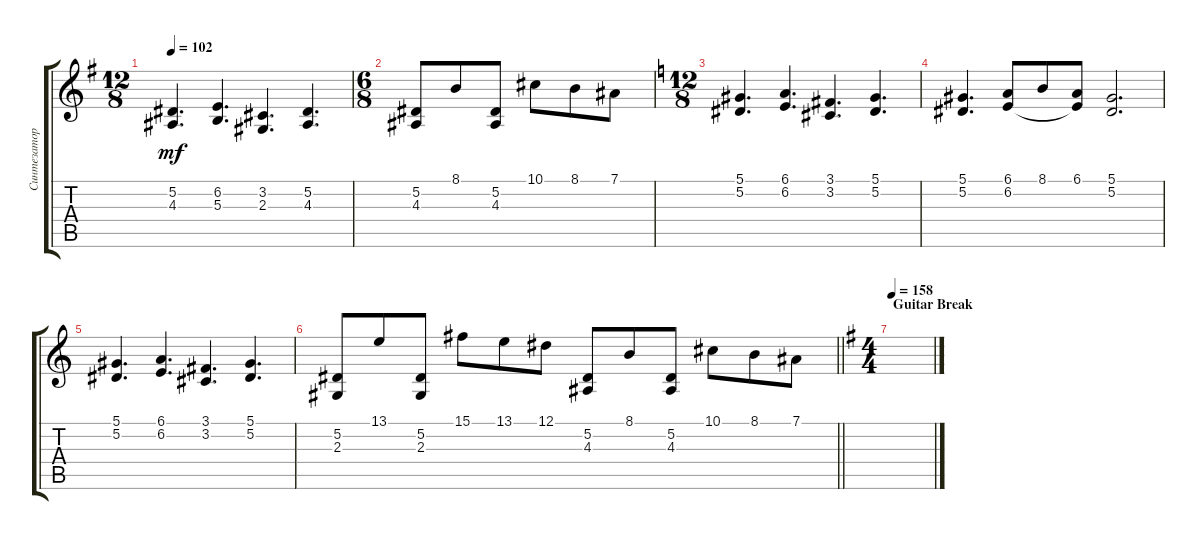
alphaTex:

\track ("Синтезатор" "Синтезатор") {instrument stringensemble1}
\staff {score tabs}
\tuning (Eb4 Bb3 Gb3 Db3 Ab2 Eb2) {hide}
\ts (12 8)
\tempo 102
\clef g2
\ks eminor
(5.2 4.3).4{d dy mf} (6.2 5.3).4{d} (3.2 2.3).4{d} (5.2 4.3).4{d} |
\ts (6 8)
(5.2 4.3).8 8.1.8 (5.2 4.3).8 10.1.8 8.1.8 7.1.8 |
\ts (12 8)
\ks aminor
(5.1 5.2).4{d} (6.1 6.2).4{d} (3.1 3.2).4{d} (5.1 5.2).4{d} |
(5.1 5.2).4{d} (6.1 6.2).8 8.1.8 (6.1 6.2{t}).8 (5.1 5.2).2{d} |
(5.1 5.2).4{d} (6.1 6.2).4{d} (3.1 3.2).4{d} (5.1 5.2).4{d} |
\barLineRight lightlight
(5.2 2.3).8 13.1.8 (5.2 2.3).8 15.1.8 13.1.8 12.1.8 (5.2 4.3).8 8.1.8 (5.2 4.3).8 10.1.8 8.1.8 7.1.8 |
\ts (4 4)
\section ("" "Guitar Break")
\tempo 158
\ks eminor
